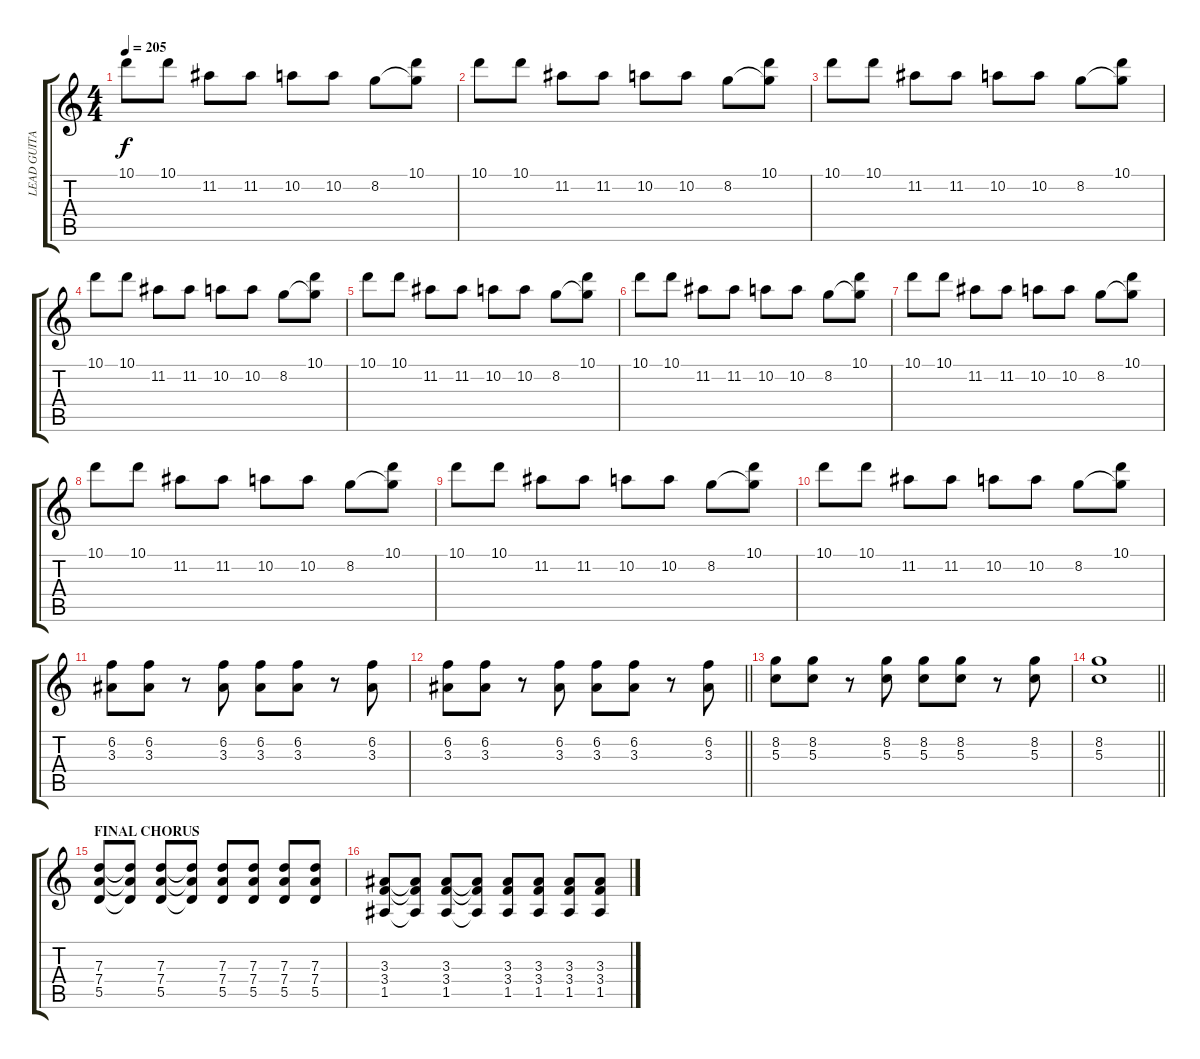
\track ("LEAD GUITAR" "LEAD GUITA") {instrument overdrivenguitar}
\staff {score tabs}
\tuning (E4 B3 G3 D3 A2 E2) {hide}
\ts (4 4)
\tempo 205
\clef g2
\ks c
10.1.8{dy f} 10.1.8 11.2.8 11.2.8 10.2.8 10.2.8 8.2.8 (10.1 8.2{t}).8 |
10.1.8 10.1.8 11.2.8 11.2.8 10.2.8 10.2.8 8.2.8 (10.1 8.2{t}).8 |
10.1.8 10.1.8 11.2.8 11.2.8 10.2.8 10.2.8 8.2.8 (10.1 8.2{t}).8 |
10.1.8 10.1.8 11.2.8 11.2.8 10.2.8 10.2.8 8.2.8 (10.1 8.2{t}).8 |
10.1.8 10.1.8 11.2.8 11.2.8 10.2.8 10.2.8 8.2.8 (10.1 8.2{t}).8 |
10.1.8 10.1.8 11.2.8 11.2.8 10.2.8 10.2.8 8.2.8 (10.1 8.2{t}).8 |
10.1.8 10.1.8 11.2.8 11.2.8 10.2.8 10.2.8 8.2.8 (10.1 8.2{t}).8 |
10.1.8 10.1.8 11.2.8 11.2.8 10.2.8 10.2.8 8.2.8 (10.1 8.2{t}).8 |
10.1.8 10.1.8 11.2.8 11.2.8 10.2.8 10.2.8 8.2.8 (10.1 8.2{t}).8 |
10.1.8 10.1.8 11.2.8 11.2.8 10.2.8 10.2.8 8.2.8 (10.1 8.2{t}).8 |
(6.2 3.3).8 (6.2 3.3).8 r.8 (6.2 3.3).8 (6.2 3.3).8 (6.2 3.3).8 r.8 (6.2 3.3).8 |
\barLineRight lightlight
(6.2 3.3).8 (6.2 3.3).8 r.8 (6.2 3.3).8 (6.2 3.3).8 (6.2 3.3).8 r.8 (6.2 3.3).8 |
(8.2 5.3).8 (8.2 5.3).8 r.8 (8.2 5.3).8 (8.2 5.3).8 (8.2 5.3).8 r.8 (8.2 5.3).8 |
\barLineRight lightlight
(8.2 5.3).1 |
\section ("" "FINAL CHORUS")
(7.3 7.4 5.5).8 (7.3{t} 7.4{t} 5.5{t}).8 (7.3 7.4 5.5).8 (7.3{t} 7.4{t} 5.5{t}).8 (7.3 7.4 5.5).8 (7.3 7.4 5.5).8 (7.3 7.4 5.5).8 (7.3 7.4 5.5).8 |
(3.3 3.4 1.5).8 (3.3{t} 3.4{t} 1.5{t}).8 (3.3 3.4 1.5).8 (3.3{t} 3.4{t} 1.5{t}).8 (3.3 3.4 1.5).8 (3.3 3.4 1.5).8 (3.3 3.4 1.5).8 (3.3 3.4 1.5).8
